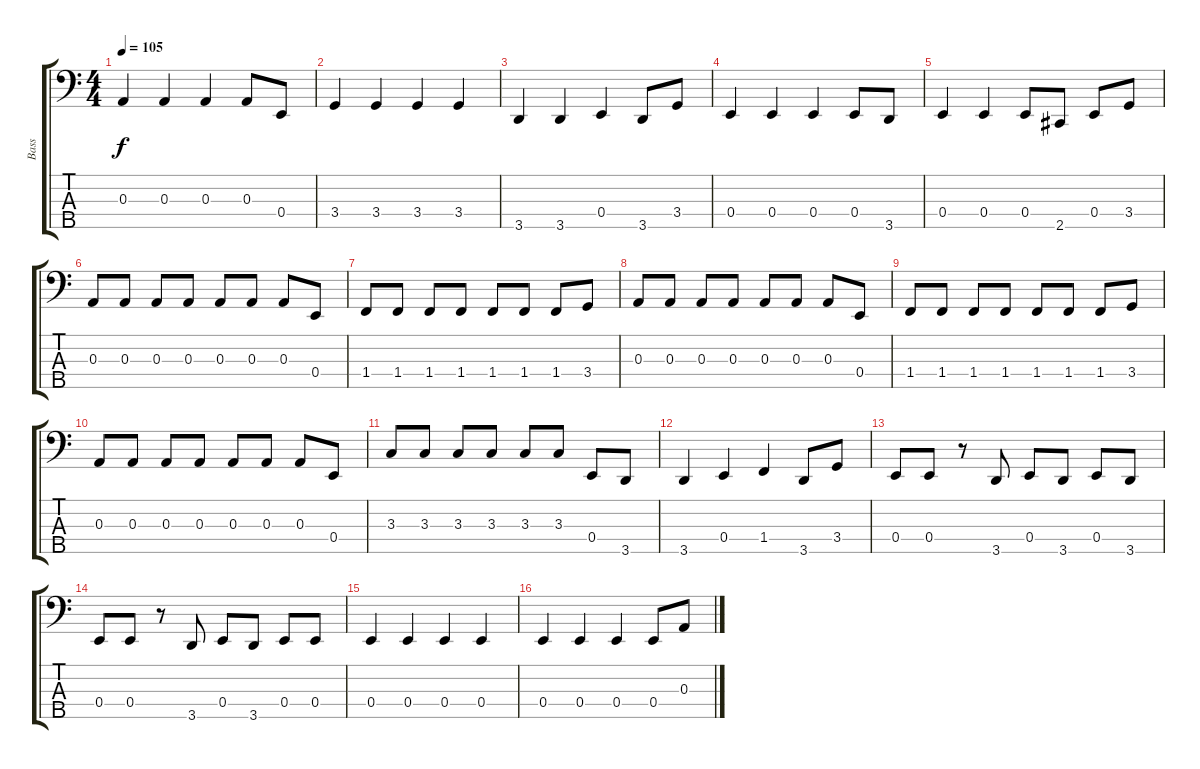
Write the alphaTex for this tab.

\track ("Bass " "Bass ") {instrument electricbasspick}
\staff {score tabs}
\tuning (G2 D2 A1 E1 B0) {hide}
\ts (4 4)
\tempo 105
\clef f4
\ks c
0.3.4{dy f} 0.3.4 0.3.4 0.3.8 0.4.8 |
3.4.4 3.4.4 3.4.4 3.4.4 |
3.5.4 3.5.4 0.4.4 3.5.8 3.4.8 |
0.4.4 0.4.4 0.4.4 0.4.8 3.5.8 |
0.4.4 0.4.4 0.4.8 2.5.8 0.4.8 3.4.8 |
0.3.8 0.3.8 0.3.8 0.3.8 0.3.8 0.3.8 0.3.8 0.4.8 |
1.4.8 1.4.8 1.4.8 1.4.8 1.4.8 1.4.8 1.4.8 3.4.8 |
0.3.8 0.3.8 0.3.8 0.3.8 0.3.8 0.3.8 0.3.8 0.4.8 |
1.4.8 1.4.8 1.4.8 1.4.8 1.4.8 1.4.8 1.4.8 3.4.8 |
0.3.8 0.3.8 0.3.8 0.3.8 0.3.8 0.3.8 0.3.8 0.4.8 |
3.3.8 3.3.8 3.3.8 3.3.8 3.3.8 3.3.8 0.4.8 3.5.8 |
3.5.4 0.4.4 1.4.4 3.5.8 3.4.8 |
0.4.8 0.4.8 r.8 3.5.8 0.4.8 3.5.8 0.4.8 3.5.8 |
0.4.8 0.4.8 r.8 3.5.8 0.4.8 3.5.8 0.4.8 0.4.8 |
0.4.4 0.4.4 0.4.4 0.4.4 |
0.4.4 0.4.4 0.4.4 0.4.8 0.3.8
